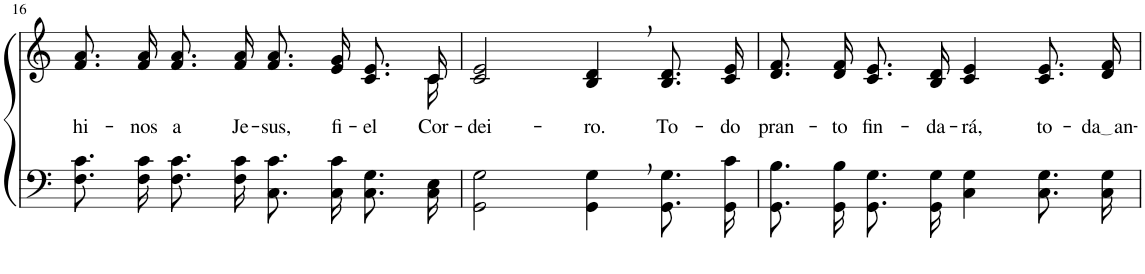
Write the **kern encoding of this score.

**kern	**kern	**text
*part2	*part1	*part1
*staff2	*staff1	*staff1
*I"Parte III e IV	*I"Parte I e II	*
!!LO:PB:g=z
*clefF4	*clefG2	*
*Trd-1c-2	*Trd-1c-2	*
*k[]	*k[]	*
*M4/4	*M4/4	*
=16	=16	=16
!	!	!LO:LY:b
*	*^	*
8.F\ 8.c\L	8.f/ 8.a/L	2...ryy	hi-
!	!	!	!LO:LY:b
16F\ 16c\Jk	16f/ 16a/Jk	.	-nos
!	!	!	!LO:LY:b
8.F\ 8.c\L	8.f/ 8.a/L	.	a
!	!	!	!LO:LY:b
16F\ 16c\Jk	16f/ 16a/Jk	.	Je-
!	!	!	!LO:LY:b
8.C\ 8.c\L	8.f/ 8.a/L	.	-sus,
!	!	!	!LO:LY:b
16C\ 16c\Jk	16e/ 16g/Jk	.	fi-
!	!	!	!LO:LY:b
8.C\ 8.G\L	8.c/ 8.e/L	.	-el
!	!	!	!LO:LY:b
16C\ 16E\Jk	16c/Jk	16c\	Cor-
=17	=17	=17	=17
!	!	!	!LO:LY:b
*	*v	*v	*
2GG\ 2G\	2c/ 2e/	-dei-
!	!	!LO:LY:b
4GG\, 4G\,	4B/, 4d/,	-ro.
!	!	!LO:LY:b
8.GG\ 8.G\L	8.B/ 8.d/L	To-
!	!	!LO:LY:b
16GG\ 16c\Jk	16c/ 16e/Jk	-do
=18	=18	=18
!	!	!LO:LY:b
8.GG\ 8.B\L	8.d/ 8.f/L	pran-
!	!	!LO:LY:b
16GG\ 16B\Jk	16d/ 16f/Jk	-to
!	!	!LO:LY:b
8.GG/ 8.G/L	8.c/ 8.e/L	fin-
!	!	!LO:LY:b
16GG/ 16G/Jk	16B/ 16d/Jk	-da-
!	!	!LO:LY:b
4C\ 4G\	4c/ 4e/	-rá,
!	!	!LO:LY:b
8.C\ 8.G\L	8.c/ 8.e/L	to-
!	!	!LO:LY:b
16C\ 16G\Jk	16d/ 16f/Jk	da an
=	=	=
*-	*-	*-
